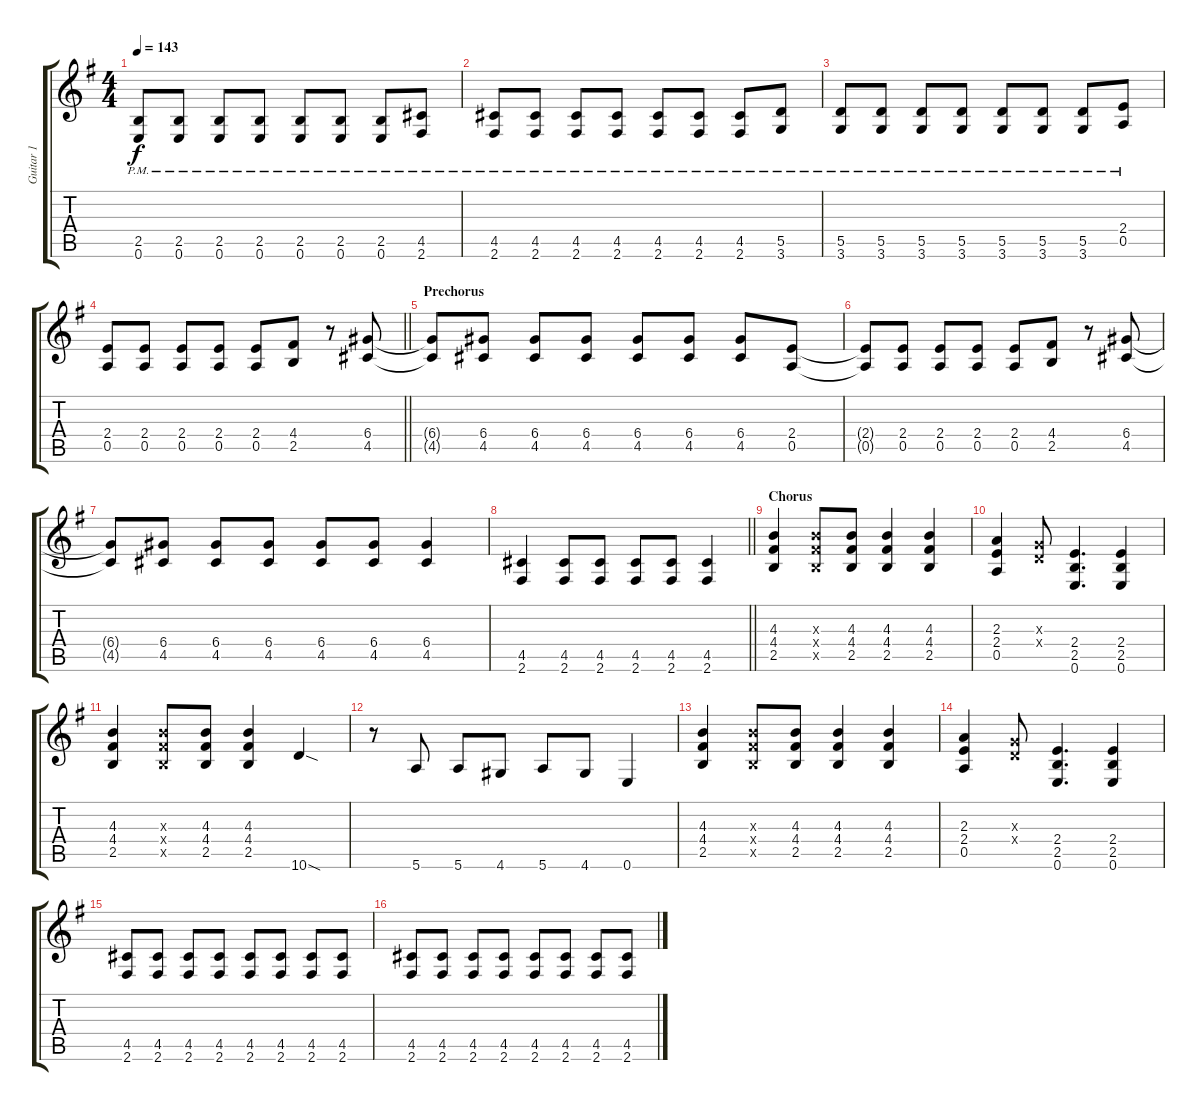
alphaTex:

\track ("Guitar 1" "Guitar 1") {instrument overdrivenguitar}
\staff {score tabs}
\tuning (E4 B3 G3 D3 A2 E2) {hide}
\ts (4 4)
\tempo 143
\clef g2
\ks g
(2.5{pm} 0.6{pm}).8{dy f} (2.5{pm} 0.6{pm}).8 (2.5{pm} 0.6{pm}).8 (2.5{pm} 0.6{pm}).8 (2.5{pm} 0.6{pm}).8 (2.5{pm} 0.6{pm}).8 (2.5{pm} 0.6{pm}).8 (4.5{pm} 2.6{pm}).8 |
(4.5{pm} 2.6{pm}).8 (4.5{pm} 2.6{pm}).8 (4.5{pm} 2.6{pm}).8 (4.5{pm} 2.6{pm}).8 (4.5{pm} 2.6{pm}).8 (4.5{pm} 2.6{pm}).8 (4.5{pm} 2.6{pm}).8 (5.5{pm} 3.6).8 |
(5.5{pm} 3.6).8 (5.5{pm} 3.6).8 (5.5{pm} 3.6).8 (5.5{pm} 3.6).8 (5.5{pm} 3.6).8 (5.5{pm} 3.6).8 (5.5{pm} 3.6).8 (2.4{pm} 0.5{pm}).8 |
\barLineRight lightlight
(2.4 0.5).8 (2.4 0.5).8 (2.4 0.5).8 (2.4 0.5).8 (2.4 0.5).8 (4.4 2.5).8 r.8 (6.4 4.5).8 |
\section ("" "Prechorus")
(6.4{t} 4.5{t}).8 (6.4 4.5).8 (6.4 4.5).8 (6.4 4.5).8 (6.4 4.5).8 (6.4 4.5).8 (6.4 4.5).8 (2.4 0.5).8 |
(2.4{t} 0.5{t}).8 (2.4 0.5).8 (2.4 0.5).8 (2.4 0.5).8 (2.4 0.5).8 (4.4 2.5).8 r.8 (6.4 4.5).8 |
(6.4{t} 4.5{t}).8 (6.4 4.5).8 (6.4 4.5).8 (6.4 4.5).8 (6.4 4.5).8 (6.4 4.5).8 (6.4 4.5).4 |
\barLineRight lightlight
(4.5 2.6).4 (4.5 2.6).8 (4.5 2.6).8 (4.5 2.6).8 (4.5 2.6).8 (4.5 2.6).4 |
\section ("" "Chorus")
(4.3 4.4 2.5).4 (4.3{x} 4.4{x} 2.5{x}).8 (4.3 4.4 2.5).8 (4.3 4.4 2.5).4 (4.3 4.4 2.5).4 |
(2.3 2.4 0.5).4 (0.3{x} 0.4{x}).8 (2.4 2.5 0.6).4{d} (2.4 2.5 0.6).4 |
(4.3 4.4 2.5).4 (4.3{x} 4.4{x} 2.5{x}).8 (4.3 4.4 2.5).8 (4.3 4.4 2.5).4 10.6{sod}.4 |
r.8 5.6.8 5.6.8 4.6.8 5.6.8 4.6.8 0.6.4 |
(4.3 4.4 2.5).4 (4.3{x} 4.4{x} 2.5{x}).8 (4.3 4.4 2.5).8 (4.3 4.4 2.5).4 (4.3 4.4 2.5).4 |
(2.3 2.4 0.5).4 (0.3{x} 0.4{x}).8 (2.4 2.5 0.6).4{d} (2.4 2.5 0.6).4 |
(4.5 2.6).8 (4.5 2.6).8 (4.5 2.6).8 (4.5 2.6).8 (4.5 2.6).8 (4.5 2.6).8 (4.5 2.6).8 (4.5 2.6).8 |
(4.5 2.6).8 (4.5 2.6).8 (4.5 2.6).8 (4.5 2.6).8 (4.5 2.6).8 (4.5 2.6).8 (4.5 2.6).8 (4.5 2.6).8
